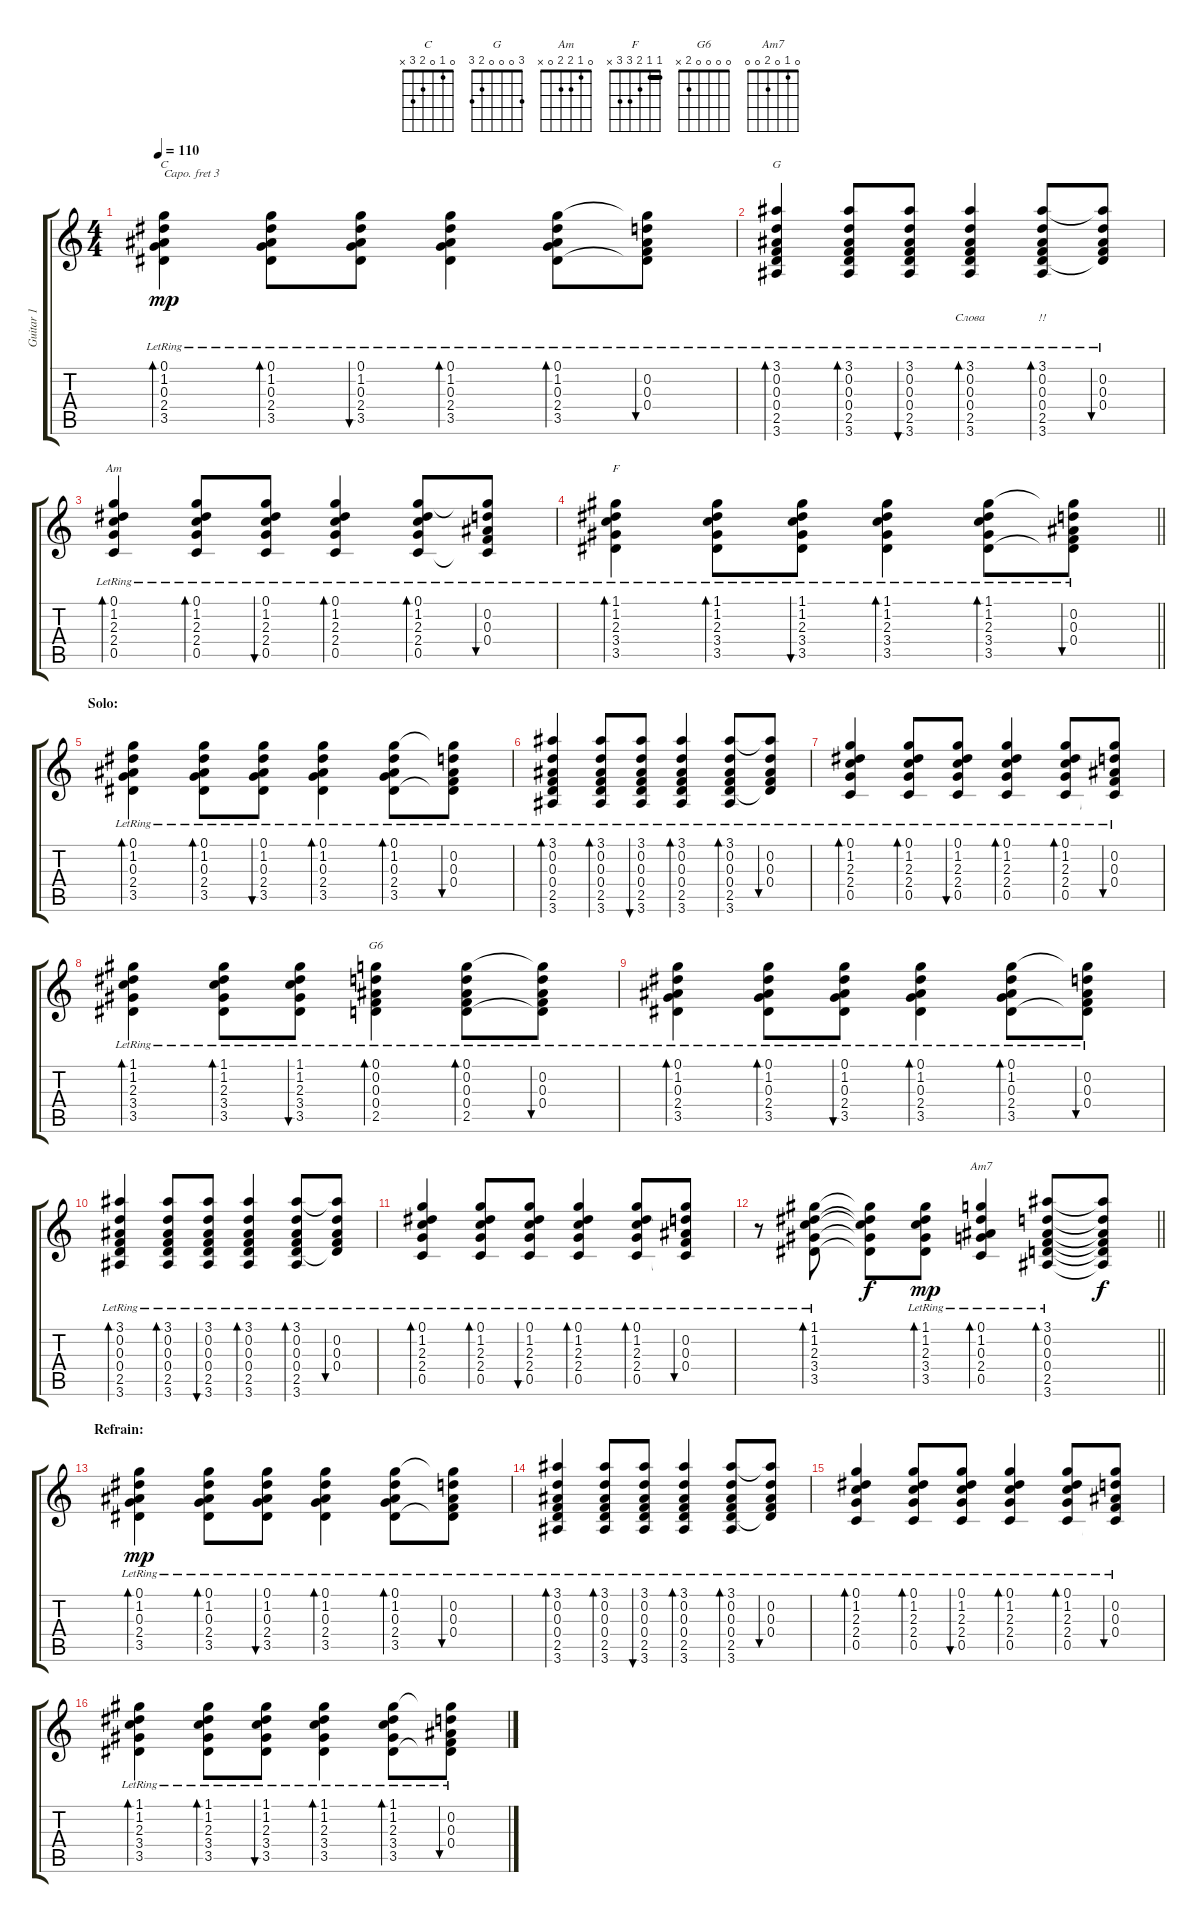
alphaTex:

\track ("Guitar 1" "Guitar 1") {instrument electricguitarjazz}
\staff {score tabs}
\capo 3
\tuning (E4 B3 G3 D3 A2 E2) {hide}
\chord ("C" 0 1 0 2 3 x)
\chord ("G" 3 0 0 0 2 3)
\chord ("Am" 0 1 2 2 0 x)
\chord ("F" 1 1 2 3 3 x) {barre 1}
\chord ("G6" 0 0 0 0 2 x)
\chord ("Am7" 0 1 0 2 0 0)
\ts (4 4)
\tempo 110
\clef g2
\ks c
(0.1{lr} 1.2{lr} 0.3{lr} 2.4{lr} 3.5{lr}).4{bd 60 ch "C" lyrics (0 "") lyrics (1 "") lyrics (2 "") lyrics (3 "") lyrics (4 "") dy mp} (0.1{lr} 1.2{lr} 0.3{lr} 2.4{lr} 3.5{lr}).8{bd 60 lyrics (0 "") lyrics (1 "") lyrics (2 "") lyrics (3 "") lyrics (4 "")} (0.1{lr} 1.2{lr} 0.3{lr} 2.4{lr} 3.5{lr}).8{bu 60 lyrics (0 "") lyrics (1 "") lyrics (2 "") lyrics (3 "") lyrics (4 "")} (0.1{lr} 1.2{lr} 0.3{lr} 2.4{lr} 3.5{lr}).4{bd 60 lyrics (0 "") lyrics (1 "") lyrics (2 "") lyrics (3 "") lyrics (4 "")} (0.1{lr} 1.2{lr} 0.3{lr} 2.4{lr} 3.5{lr}).8{bd 60 lyrics (0 "") lyrics (1 "") lyrics (2 "") lyrics (3 "") lyrics (4 "")} (0.1{t} 0.2{lr} 0.3{lr} 0.4{lr} 3.5{t}).8{bu 60 lyrics (0 "") lyrics (1 "") lyrics (2 "") lyrics (3 "") lyrics (4 "")} |
(3.1{lr} 0.2{lr} 0.3{lr} 0.4{lr} 2.5{lr} 3.6{lr}).4{bd 60 ch "G" lyrics (0 "") lyrics (1 "") lyrics (2 "") lyrics (3 "") lyrics (4 "")} (3.1{lr} 0.2{lr} 0.3{lr} 0.4{lr} 2.5{lr} 3.6{lr}).8{bd 60 lyrics (0 "") lyrics (1 "") lyrics (2 "") lyrics (3 "") lyrics (4 "")} (3.1{lr} 0.2{lr} 0.3{lr} 0.4{lr} 2.5{lr} 3.6{lr}).8{bu 60 lyrics (0 "") lyrics (1 "") lyrics (2 "") lyrics (3 "") lyrics (4 "")} (3.1{lr} 0.2{lr} 0.3{lr} 0.4{lr} 2.5{lr} 3.6{lr}).4{bd 60 lyrics (0 "Слова") lyrics (1 "") lyrics (2 "") lyrics (3 "") lyrics (4 "")} (3.1{lr} 0.2{lr} 0.3{lr} 0.4{lr} 2.5{lr} 3.6{lr}).8{bd 60 lyrics (0 "!!") lyrics (1 "") lyrics (2 "") lyrics (3 "") lyrics (4 "")} (3.1{t} 0.2{lr} 0.3{lr} 0.4{lr} 2.5{t}).8{bu 60 lyrics (0 "") lyrics (1 "") lyrics (2 "") lyrics (3 "") lyrics (4 "")} |
(0.1{lr} 1.2{lr} 2.3{lr} 2.4{lr} 0.5{lr}).4{bd 60 ch "Am"} (0.1{lr} 1.2{lr} 2.3{lr} 2.4{lr} 0.5{lr}).8{bd 60} (0.1{lr} 1.2{lr} 2.3{lr} 2.4{lr} 0.5{lr}).8{bu 60} (0.1{lr} 1.2{lr} 2.3{lr} 2.4{lr} 0.5{lr}).4{bd 60} (0.1{lr} 1.2{lr} 2.3{lr} 2.4{lr} 0.5{lr}).8{bd 60} (0.1{t} 0.2{lr} 0.3{lr} 0.4{lr} 0.5{t}).8{bu 60} |
\barLineRight lightlight
(1.1{lr} 1.2{lr} 2.3{lr} 3.4{lr} 3.5{lr}).4{bd 60 ch "F"} (1.1{lr} 1.2{lr} 2.3{lr} 3.4{lr} 3.5{lr}).8{bd 60} (1.1{lr} 1.2{lr} 2.3{lr} 3.4{lr} 3.5{lr}).8{bu 60} (1.1{lr} 1.2{lr} 2.3{lr} 3.4{lr} 3.5{lr}).4{bd 60} (1.1{lr} 1.2{lr} 2.3{lr} 3.4{lr} 3.5{lr}).8{bd 60} (1.1{t} 0.2{lr} 0.3{lr} 0.4{lr} 3.5{t}).8{bu 60} |
\section ("" "Solo:")
(0.1{lr} 1.2{lr} 0.3{lr} 2.4{lr} 3.5{lr}).4{bd 60} (0.1{lr} 1.2{lr} 0.3{lr} 2.4{lr} 3.5{lr}).8{bd 60} (0.1{lr} 1.2{lr} 0.3{lr} 2.4{lr} 3.5{lr}).8{bu 60} (0.1{lr} 1.2{lr} 0.3{lr} 2.4{lr} 3.5{lr}).4{bd 60} (0.1{lr} 1.2{lr} 0.3{lr} 2.4{lr} 3.5{lr}).8{bd 60} (0.1{t} 0.2{lr} 0.3{lr} 0.4{lr} 3.5{t}).8{bu 60} |
(3.1{lr} 0.2{lr} 0.3{lr} 0.4{lr} 2.5{lr} 3.6{lr}).4{bd 60} (3.1{lr} 0.2{lr} 0.3{lr} 0.4{lr} 2.5{lr} 3.6{lr}).8{bd 60} (3.1{lr} 0.2{lr} 0.3{lr} 0.4{lr} 2.5{lr} 3.6{lr}).8{bu 60} (3.1{lr} 0.2{lr} 0.3{lr} 0.4{lr} 2.5{lr} 3.6{lr}).4{bd 60} (3.1{lr} 0.2{lr} 0.3{lr} 0.4{lr} 2.5{lr} 3.6{lr}).8{bd 60} (3.1{t} 0.2{lr} 0.3{lr} 0.4{lr} 2.5{t}).8{bu 60} |
(0.1{lr} 1.2{lr} 2.3{lr} 2.4{lr} 0.5{lr}).4{bd 60} (0.1{lr} 1.2{lr} 2.3{lr} 2.4{lr} 0.5{lr}).8{bd 60} (0.1{lr} 1.2{lr} 2.3{lr} 2.4{lr} 0.5{lr}).8{bu 60} (0.1{lr} 1.2{lr} 2.3{lr} 2.4{lr} 0.5{lr}).4{bd 60} (0.1{lr} 1.2{lr} 2.3{lr} 2.4{lr} 0.5{lr}).8{bd 60} (0.1{t} 0.2{lr} 0.3{lr} 0.4{lr} 0.5{t}).8{bu 60} |
(1.1{lr} 1.2{lr} 2.3{lr} 3.4{lr} 3.5{lr}).4{bd 60} (1.1{lr} 1.2{lr} 2.3{lr} 3.4{lr} 3.5{lr}).8{bd 60} (1.1{lr} 1.2{lr} 2.3{lr} 3.4{lr} 3.5{lr}).8{bu 60} (0.1{lr} 0.2{lr} 0.3{lr} 0.4{lr} 2.5{lr}).4{bd 60 ch "G6"} (0.1{lr} 0.2{lr} 0.3{lr} 0.4{lr} 2.5{lr}).8{bd 60} (0.1{t} 0.2{lr} 0.3{lr} 0.4{lr} 2.5{t}).8{bu 60} |
(0.1{lr} 1.2{lr} 0.3{lr} 2.4{lr} 3.5{lr}).4{bd 60} (0.1{lr} 1.2{lr} 0.3{lr} 2.4{lr} 3.5{lr}).8{bd 60} (0.1{lr} 1.2{lr} 0.3{lr} 2.4{lr} 3.5{lr}).8{bu 60} (0.1{lr} 1.2{lr} 0.3{lr} 2.4{lr} 3.5{lr}).4{bd 60} (0.1{lr} 1.2{lr} 0.3{lr} 2.4{lr} 3.5{lr}).8{bd 60} (0.1{t} 0.2{lr} 0.3{lr} 0.4{lr} 3.5{t}).8{bu 60} |
(3.1{lr} 0.2{lr} 0.3{lr} 0.4{lr} 2.5{lr} 3.6{lr}).4{bd 60} (3.1{lr} 0.2{lr} 0.3{lr} 0.4{lr} 2.5{lr} 3.6{lr}).8{bd 60} (3.1{lr} 0.2{lr} 0.3{lr} 0.4{lr} 2.5{lr} 3.6{lr}).8{bu 60} (3.1{lr} 0.2{lr} 0.3{lr} 0.4{lr} 2.5{lr} 3.6{lr}).4{bd 60} (3.1{lr} 0.2{lr} 0.3{lr} 0.4{lr} 2.5{lr} 3.6{lr}).8{bd 60} (3.1{t} 0.2{lr} 0.3{lr} 0.4{lr} 2.5{t}).8{bu 60} |
(0.1{lr} 1.2{lr} 2.3{lr} 2.4{lr} 0.5{lr}).4{bd 60} (0.1{lr} 1.2{lr} 2.3{lr} 2.4{lr} 0.5{lr}).8{bd 60} (0.1{lr} 1.2{lr} 2.3{lr} 2.4{lr} 0.5{lr}).8{bu 60} (0.1{lr} 1.2{lr} 2.3{lr} 2.4{lr} 0.5{lr}).4{bd 60} (0.1{lr} 1.2{lr} 2.3{lr} 2.4{lr} 0.5{lr}).8{bd 60} (0.1{t} 0.2{lr} 0.3{lr} 0.4{lr} 0.5{t}).8{bu 60} |
\barLineRight lightlight
r.8 (1.1{lr} 1.2{lr} 2.3{lr} 3.4{lr} 3.5{lr}).8{bd 60} (1.1{t} 1.2{t} 2.3{t} 3.4{t} 3.5{t}).8{dy f} (1.1{lr} 1.2{lr} 2.3{lr} 3.4{lr} 3.5{lr}).8{bd 60 dy mp} (0.1{lr} 1.2{lr} 0.3{lr} 2.4{lr} 0.5{lr}).4{bd 60 ch "Am7"} (3.1{lr} 0.2{lr} 0.3{lr} 0.4{lr} 2.5{lr} 3.6).8{bd 60} (3.1{t} 0.2{t} 0.3{t} 0.4{t} 2.5{t} 3.6{t}).8{dy f} |
\section ("" "Refrain:")
(0.1{lr} 1.2{lr} 0.3{lr} 2.4{lr} 3.5{lr}).4{bd 60 dy mp} (0.1{lr} 1.2{lr} 0.3{lr} 2.4{lr} 3.5{lr}).8{bd 60} (0.1{lr} 1.2{lr} 0.3{lr} 2.4{lr} 3.5{lr}).8{bu 60} (0.1{lr} 1.2{lr} 0.3{lr} 2.4{lr} 3.5{lr}).4{bd 60} (0.1{lr} 1.2{lr} 0.3{lr} 2.4{lr} 3.5{lr}).8{bd 60} (0.1{t} 0.2{lr} 0.3{lr} 0.4{lr} 3.5{t}).8{bu 60} |
(3.1{lr} 0.2{lr} 0.3{lr} 0.4{lr} 2.5{lr} 3.6{lr}).4{bd 60} (3.1{lr} 0.2{lr} 0.3{lr} 0.4{lr} 2.5{lr} 3.6{lr}).8{bd 60} (3.1{lr} 0.2{lr} 0.3{lr} 0.4{lr} 2.5{lr} 3.6{lr}).8{bu 60} (3.1{lr} 0.2{lr} 0.3{lr} 0.4{lr} 2.5{lr} 3.6{lr}).4{bd 60} (3.1{lr} 0.2{lr} 0.3{lr} 0.4{lr} 2.5{lr} 3.6{lr}).8{bd 60} (3.1{t} 0.2{lr} 0.3{lr} 0.4{lr} 2.5{t}).8{bu 60} |
(0.1{lr} 1.2{lr} 2.3{lr} 2.4{lr} 0.5{lr}).4{bd 60} (0.1{lr} 1.2{lr} 2.3{lr} 2.4{lr} 0.5{lr}).8{bd 60} (0.1{lr} 1.2{lr} 2.3{lr} 2.4{lr} 0.5{lr}).8{bu 60} (0.1{lr} 1.2{lr} 2.3{lr} 2.4{lr} 0.5{lr}).4{bd 60} (0.1{lr} 1.2{lr} 2.3{lr} 2.4{lr} 0.5{lr}).8{bd 60} (0.1{t} 0.2{lr} 0.3{lr} 0.4{lr} 0.5{t}).8{bu 60} |
(1.1{lr} 1.2{lr} 2.3{lr} 3.4{lr} 3.5{lr}).4{bd 60} (1.1{lr} 1.2{lr} 2.3{lr} 3.4{lr} 3.5{lr}).8{bd 60} (1.1{lr} 1.2{lr} 2.3{lr} 3.4{lr} 3.5{lr}).8{bu 60} (1.1{lr} 1.2{lr} 2.3{lr} 3.4{lr} 3.5{lr}).4{bd 60} (1.1{lr} 1.2{lr} 2.3{lr} 3.4{lr} 3.5{lr}).8{bd 60} (1.1{t} 0.2{lr} 0.3{lr} 0.4{lr} 3.5{t}).8{bu 60}
